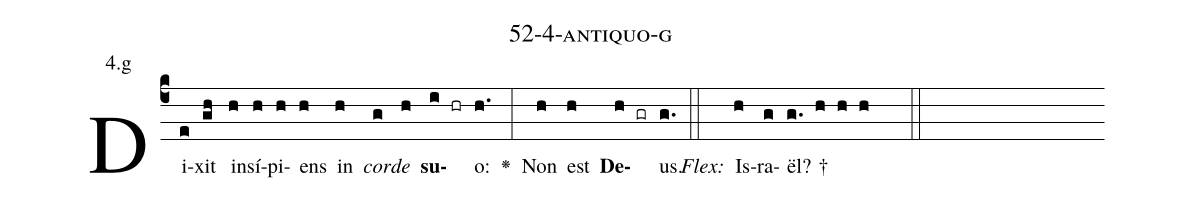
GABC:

name: 52-4-antiquo-g;
annotation: 4.g;
%%
(c4)Di(e)xit(gh) in(h)sí(h)pi(h)ens(h) in(h) <i>cor</i>(g)<i>de</i>(h) <b>su</b>(i hr)o:(h.) <v>\greheightstar</v>(:) Non(h) est(h) <b>De</b>(h gr)us.(g.) (::)
<i>Flex:</i>()  Is(h)ra(g)ël? †(g. h h h  ::)

%E(h) u(h) o(h) u(h) a(h) e.(g.) (::)
